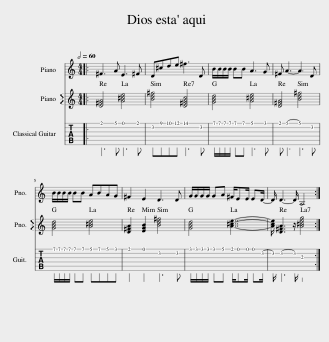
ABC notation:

X:1
%%score 1 2 3
L:1/8
Q:1/2=60
M:4/4
I:linebreak $
K:C
V:1 treble
V:2 treble
V:3 tab stafflines=6 strings=E2,A2,D3,G3,B3,E4
V:1
|: ^F3 A E3 ^F | D^cde ^f3 D | B/B/B/B/ BB A3 G | ^F A3- A3 D |$ B/B/B/B/ BB ABAG | %5
 ^F2 E2 D3 D | G/G/G/G/ GA ^F/EE/ ED/- | D/ D3- D/ A,4 :| %8
V:2
|: [D^FA]4 [A^ce]4 | [Bd^f]4 [D^FAc]4 | [GBd]4 [A^ce]4 | [D^FA]4 [Bd^f]4 |$ [GBd]4 [A^ce]4 | %5
 [D^FA]2 [EGB]2 [Bd^f]4 | [GBd]4 [A^ce]7/2- | [Ace]/ [D^FA]3 z/ [A^ceg]4 :| %8
V:3
|: !1!^F3 !1!A !1!E3 !1!^F | !2!D!1!^c!1!d!1!e !1!^f3 !2!D | !1!B/!1!B/!1!B/!1!B/ !1!B!1!B !1!A3 !1!G | !1!^F !1!A3- !1!A3 !2!D |$ !1!B/!1!B/!1!B/!1!B/ !1!B!1!B !1!A!1!B!1!A!1!G | %5
 !1!^F2 !1!E2 !2!D3 !2!D | !1!G/!1!G/!1!G/!1!G/ !1!G!1!A !1!^F/!1!E!1!E/ !1!E!2!D/- | !2!D/ !2!D3- !2!D/ !3!A,4 :| %8
